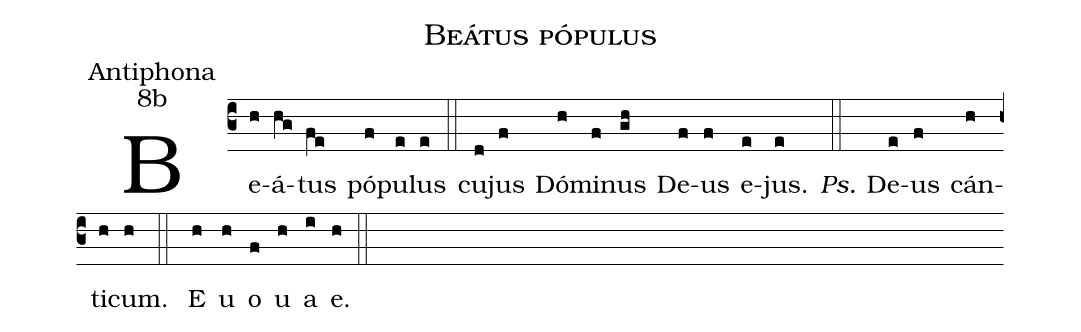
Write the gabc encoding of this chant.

name:Beátus pópulus;
office-part:Antiphona;
mode:8b;
%%
(c3) Be(h)á(hg)tus(fe) pó(f)pu(e)lus(e) (::) cu(d)jus(f) Dó(h)mi(f)nus(gh) De(f)us(f) e(e)jus.(e) (::)
<i>Ps.</i> D{e}(e)us(f) cán(h)ti(h)cum.(h) (::)
<eu> E(h) u(h) o(f) u(h) a(i) e.(h) </eu>(::)
